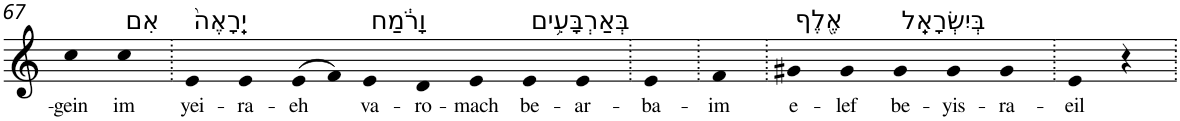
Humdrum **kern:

**kern	**text
*part1	*part1
*staff1	*staff1
*I"Piano	*
*I'Pno	*
!!LO:PB:g=z
*clefG2	*
*k[]	*
=67	=67
!	!LO:LY:b
4cc	-gein
!LO:TX:a:t=אִם	!
!	!LO:LY:b
4cc	im
=68.	=68.
!LO:TX:a:t=יֵֽרָאֶה֙	!
!	!LO:LY:b
4e	yei-
!	!LO:LY:b
4e	-ra-
!	!LO:LY:b
(>8e	-eh
8f)	.
!LO:TX:a:t=וָרֹ֔מַח	!
!	!LO:LY:b
4e	va-
!	!LO:LY:b
4d	-ro-
!	!LO:LY:b
4e	-mach
!LO:TX:a:t=בְּאַרְבָּעִ֥ים	!
!	!LO:LY:b
4e	be-
!	!LO:LY:b
4e	-ar-
=69.	=69.
!	!LO:LY:b
4e	-ba-
=70.	=70.
!	!LO:LY:b
4f	-im
=71.	=71.
!LO:TX:a:t=אֶ֖לֶף	!
!	!LO:LY:b
4g#X	e-
!	!LO:LY:b
4g#	-lef
!LO:TX:a:t=בְּיִשְׂרָאֵֽל	!
!	!LO:LY:b
4g#	be-
!	!LO:LY:b
4g#	-yis-
!	!LO:LY:b
4g#	-ra-
=72.	=72.
!	!LO:LY:b
4e	-eil
4r	.
=.	=.
*-	*-
